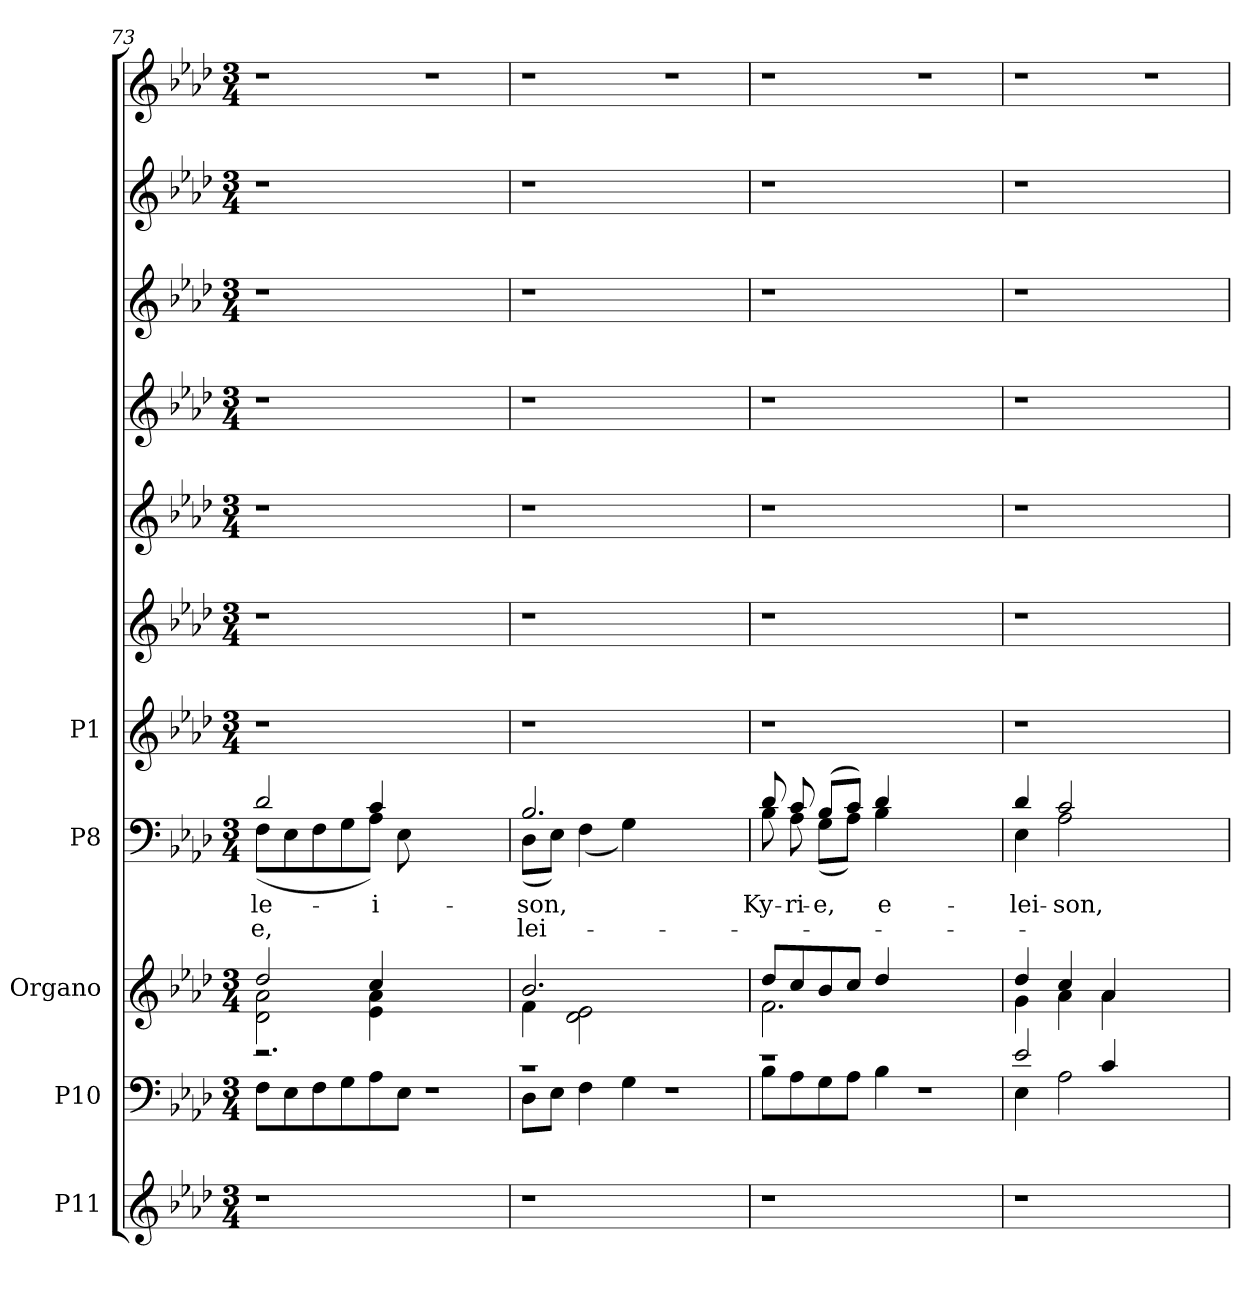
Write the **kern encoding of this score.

**kern	**kern	**kern	**kern	**text	**text	**kern	**kern	**kern	**kern	**kern	**kern	**kern
*part5	*part4	*part3	*part2	*part2	*part2	*part1	*part1	*part1	*part1	*part1	*part1	*part1
*staff11	*staff10	*staff9	*staff8	*staff8	*staff8	*staff7	*staff6	*staff5	*staff4	*staff3	*staff2	*staff1
*I"P11	*I"P10	*I"Organo	*I"P8	*	*	*I"P1	*	*	*	*	*	*
*clefG2	*clefF4	*clefG2	*clefF4	*	*	*clefG2	*clefG2	*clefG2	*clefG2	*clefG2	*clefG2	*clefG2
*k[b-e-a-d-]	*k[b-e-a-d-]	*k[b-e-a-d-]	*k[b-e-a-d-]	*	*	*k[b-e-a-d-]	*k[b-e-a-d-]	*k[b-e-a-d-]	*k[b-e-a-d-]	*k[b-e-a-d-]	*k[b-e-a-d-]	*k[b-e-a-d-]
*A-:	*A-:	*A-:	*A-:	*	*	*A-:	*A-:	*A-:	*A-:	*A-:	*A-:	*A-:
*M3/4	*M3/4	*M3/4	*M3/4	*	*	*M3/4	*M3/4	*M3/4	*M3/4	*M3/4	*M3/4	*M3/4
=73	=73	=73	=73	=73	=73	=73	=73	=73	=73	=73	=73	=73
!LO:N:vis=1	!LO:N:vis=1	!	!	!	!	!	!	!	!	!	!	!
*	*^	*^	*	*	*	*	*	*	*	*	*	*
!	!	!	!	!	!	!LO:LY:a:color=#000000	!LO:LY:b:color=#000000	!LO:N:vis=1	!LO:N:vis=1	!LO:N:vis=1	!LO:N:vis=1	!LO:N:vis=1	!LO:N:vis=1	!LO:N:vis=1
*	*	*	*	*	*^	*	*	*	*	*	*	*	*	*
2.r	2.r	8Fi\L	2dd-i/	2d-i\ 2a-i	2d-i/	(8Fi\L	-le-	-e,	2.r	2.r	2.r	2.r	2.r	2.r	2.r
.	.	8E-i\	.	.	.	8E-i\	.	.	.	.	.	.	.	.	.
.	.	8Fi\	.	.	.	8Fi\	.	.	.	.	.	.	.	.	.
.	.	8Gi\	.	.	.	8Gi\	.	.	.	.	.	.	.	.	.
!	!	!	!	!	!	!	!LO:LY:a:color=#000000	!	!	!	!	!	!	!	!
.	.	8A-i\	4cci/	4e-i\ 4a-i	4ci/	8A-i\J)	-i-	.	.	.	.	.	.	.	.
.	.	8E-i\J	.	.	.	8E-i\	.	.	.	.	.	.	.	.	.
!	!LO:N:vis=1	!	!	!	!	!	!	!	!	!	!	!	!	!	!LO:N:vis=1
2.ryy	2.r	2.ryy	2.ryy	2.ryy	2.ryy	2.ryy	.	.	2.ryy	2.ryy	2.ryy	2.ryy	2.ryy	2.ryy	2.r
=74	=74	=74	=74	=74	=74	=74	=74	=74	=74	=74	=74	=74	=74	=74	=74
!LO:N:vis=1	!LO:N:vis=1	!	!	!	!	!	!	!	!	!	!	!	!	!	!
!	!	!	!	!	!	!	!LO:LY:a:color=#000000	!LO:LY:b:color=#000000	!LO:N:vis=1	!LO:N:vis=1	!LO:N:vis=1	!LO:N:vis=1	!LO:N:vis=1	!LO:N:vis=1	!LO:N:vis=1
2.r	2.r	8D-i\L	2.b-i/	4fi\	2.B-i/	(8D-i\L	-son,	-lei-	2.r	2.r	2.r	2.r	2.r	2.r	2.r
.	.	8E-i\J	.	.	.	8E-i\J)	.	.	.	.	.	.	.	.	.
.	.	4Fi\	.	2d-i\ 2e-i	.	(4Fi\	.	.	.	.	.	.	.	.	.
.	.	4Gi\	.	.	.	4Gi\)	.	.	.	.	.	.	.	.	.
!	!LO:N:vis=1	!	!	!	!	!	!	!	!	!	!	!	!	!	!LO:N:vis=1
2.ryy	2.r	2.ryy	2.ryy	2.ryy	2.ryy	2.ryy	.	.	2.ryy	2.ryy	2.ryy	2.ryy	2.ryy	2.ryy	2.r
=75	=75	=75	=75	=75	=75	=75	=75	=75	=75	=75	=75	=75	=75	=75	=75
!LO:N:vis=1	!LO:N:vis=1	!	!	!	!	!	!	!	!	!	!	!	!	!	!
!	!	!	!	!	!	!	!LO:LY:a:color=#000000	!	!LO:N:vis=1	!LO:N:vis=1	!LO:N:vis=1	!LO:N:vis=1	!LO:N:vis=1	!LO:N:vis=1	!LO:N:vis=1
2.r	2.r	8B-i\L	8dd-i/L	2.fi\	8d-i/	8B-i\	Ky-	.	2.r	2.r	2.r	2.r	2.r	2.r	2.r
!	!	!	!	!	!	!	!LO:LY:a:color=#000000	!	!	!	!	!	!	!	!
.	.	8A-i\	8cci/	.	8ci/	8A-i\	-ri-	.	.	.	.	.	.	.	.
!	!	!	!	!	!	!	!LO:LY:a:color=#000000	!	!	!	!	!	!	!	!
.	.	8Gi\	8b-i/	.	(8B-i/L	(8Gi\L	-e,	.	.	.	.	.	.	.	.
.	.	8A-i\J	8cci/J	.	8ci/J)	8A-i\J)	.	.	.	.	.	.	.	.	.
!	!	!	!	!	!	!	!LO:LY:a:color=#000000	!	!	!	!	!	!	!	!
.	.	4B-i\	4dd-i/	.	4d-i/	4B-i\	e-	.	.	.	.	.	.	.	.
!	!LO:N:vis=1	!	!	!	!	!	!	!	!	!	!	!	!	!	!LO:N:vis=1
2.ryy	2.r	2.ryy	2.ryy	2.ryy	2.ryy	2.ryy	.	.	2.ryy	2.ryy	2.ryy	2.ryy	2.ryy	2.ryy	2.r
=76	=76	=76	=76	=76	=76	=76	=76	=76	=76	=76	=76	=76	=76	=76	=76
!LO:N:vis=1	!	!	!	!	!	!	!	!	!	!	!	!	!	!	!
!	!	!	!	!	!	!	!LO:LY:a:color=#000000	!	!LO:N:vis=1	!LO:N:vis=1	!LO:N:vis=1	!LO:N:vis=1	!LO:N:vis=1	!LO:N:vis=1	!LO:N:vis=1
2.r	2e-i/	4E-i\	4dd-i/	4gi\	4d-i/	4E-i\	-lei-	.	2.r	2.r	2.r	2.r	2.r	2.r	2.r
!	!	!	!	!	!	!	!LO:LY:a:color=#000000	!	!	!	!	!	!	!	!
.	.	2A-i\	4cci/	4a-i\	2ci/	2A-i\	-son,	.	.	.	.	.	.	.	.
.	4ci/	.	4a-i/	4a-i\	.	.	.	.	.	.	.	.	.	.	.
!	!	!	!	!	!	!	!	!	!	!	!	!	!	!	!LO:N:vis=1
2.ryy	2.ryy	2.ryy	2.ryy	2.ryy	2.ryy	2.ryy	.	.	2.ryy	2.ryy	2.ryy	2.ryy	2.ryy	2.ryy	2.r
*	*v	*v	*	*	*v	*v	*	*	*	*	*	*	*	*	*
*	*	*v	*v	*	*	*	*	*	*	*	*	*	*
=	=	=	=	=	=	=	=	=	=	=	=	=
*-	*-	*-	*-	*-	*-	*-	*-	*-	*-	*-	*-	*-
